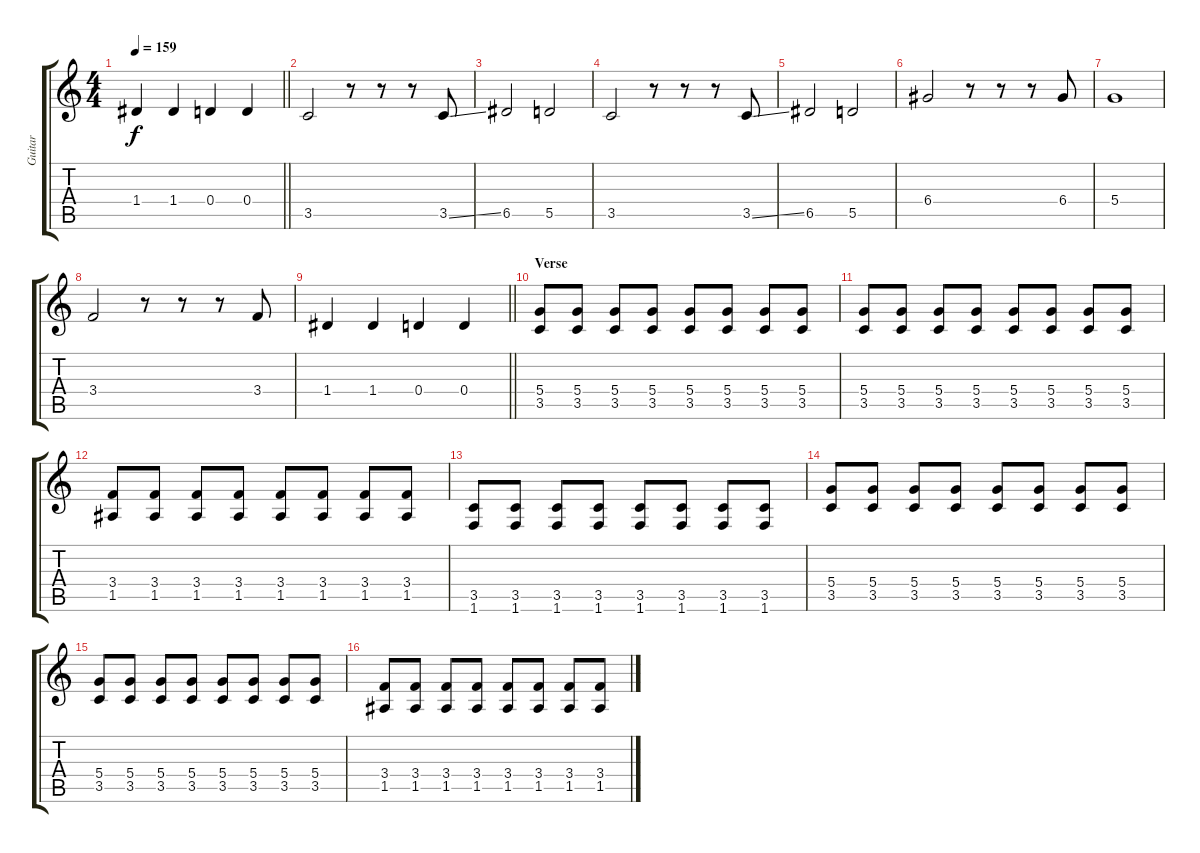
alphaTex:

\track ("Guitar" "Guitar") {instrument distortionguitar}
\staff {score tabs}
\tuning (E4 B3 G3 D3 A2 E2) {hide}
\ts (4 4)
\tempo 159
\clef g2
\barLineRight lightlight
\ks c
1.4.4{dy f} 1.4.4 0.4.4 0.4.4 |
3.5.2 r.8 r.8 r.8 3.5{ss}.8 |
6.5.2 5.5.2 |
3.5.2 r.8 r.8 r.8 3.5{ss}.8 |
6.5.2 5.5.2 |
6.4.2 r.8 r.8 r.8 6.4.8 |
5.4.1 |
3.4.2 r.8 r.8 r.8 3.4.8 |
\barLineRight lightlight
1.4.4 1.4.4 0.4.4 0.4.4 |
\section ("" "Verse")
(5.4 3.5).8 (5.4 3.5).8 (5.4 3.5).8 (5.4 3.5).8 (5.4 3.5).8 (5.4 3.5).8 (5.4 3.5).8 (5.4 3.5).8 |
(5.4 3.5).8 (5.4 3.5).8 (5.4 3.5).8 (5.4 3.5).8 (5.4 3.5).8 (5.4 3.5).8 (5.4 3.5).8 (5.4 3.5).8 |
(3.4 1.5).8 (3.4 1.5).8 (3.4 1.5).8 (3.4 1.5).8 (3.4 1.5).8 (3.4 1.5).8 (3.4 1.5).8 (3.4 1.5).8 |
(3.5 1.6).8 (3.5 1.6).8 (3.5 1.6).8 (3.5 1.6).8 (3.5 1.6).8 (3.5 1.6).8 (3.5 1.6).8 (3.5 1.6).8 |
(5.4 3.5).8 (5.4 3.5).8 (5.4 3.5).8 (5.4 3.5).8 (5.4 3.5).8 (5.4 3.5).8 (5.4 3.5).8 (5.4 3.5).8 |
(5.4 3.5).8 (5.4 3.5).8 (5.4 3.5).8 (5.4 3.5).8 (5.4 3.5).8 (5.4 3.5).8 (5.4 3.5).8 (5.4 3.5).8 |
(3.4 1.5).8 (3.4 1.5).8 (3.4 1.5).8 (3.4 1.5).8 (3.4 1.5).8 (3.4 1.5).8 (3.4 1.5).8 (3.4 1.5).8
